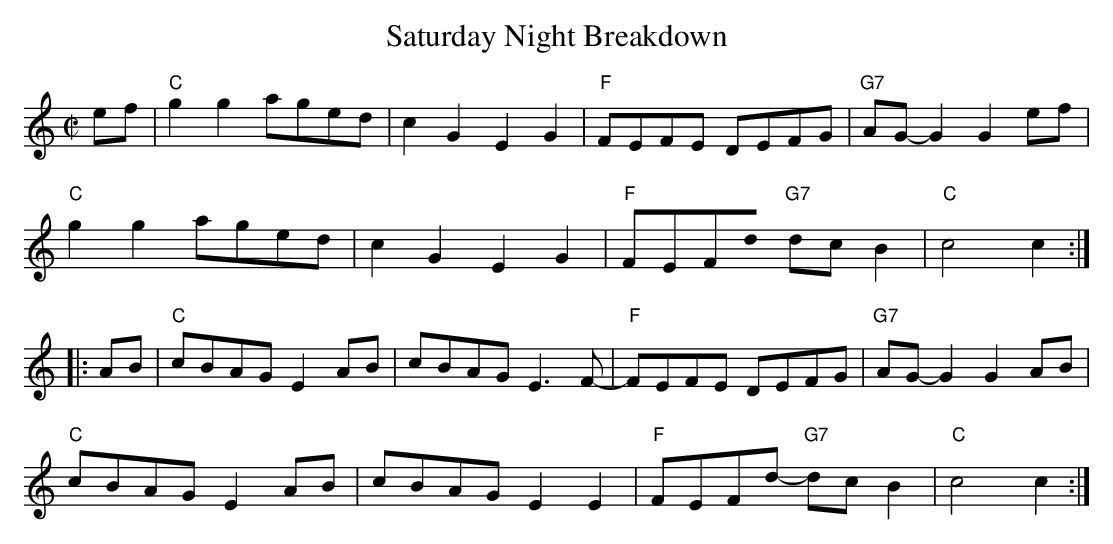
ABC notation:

X:1
T: Saturday Night Breakdown
M: C|
L: 1/8
K: C
ef | "C"g2g2 aged | c2G2 E2G2 | "F"FEFE DEFG | "G7"AG-G2 G2ef |
y4   "C"g2g2 aged | c2G2 E2G2 | "F"FEFd0 "G7"dcB2 | "C"c4 c2 :|
|: AB | "C"cBAG E2AB | cBAG E3F- | "F"FEFE DEFG | "G7"AG-G2 G2AB |
y4      "C"cBAG E2AB | cBAG E2E2 | "F"FEFd- "G7"dcB2 | "C"c4 c2 :|
